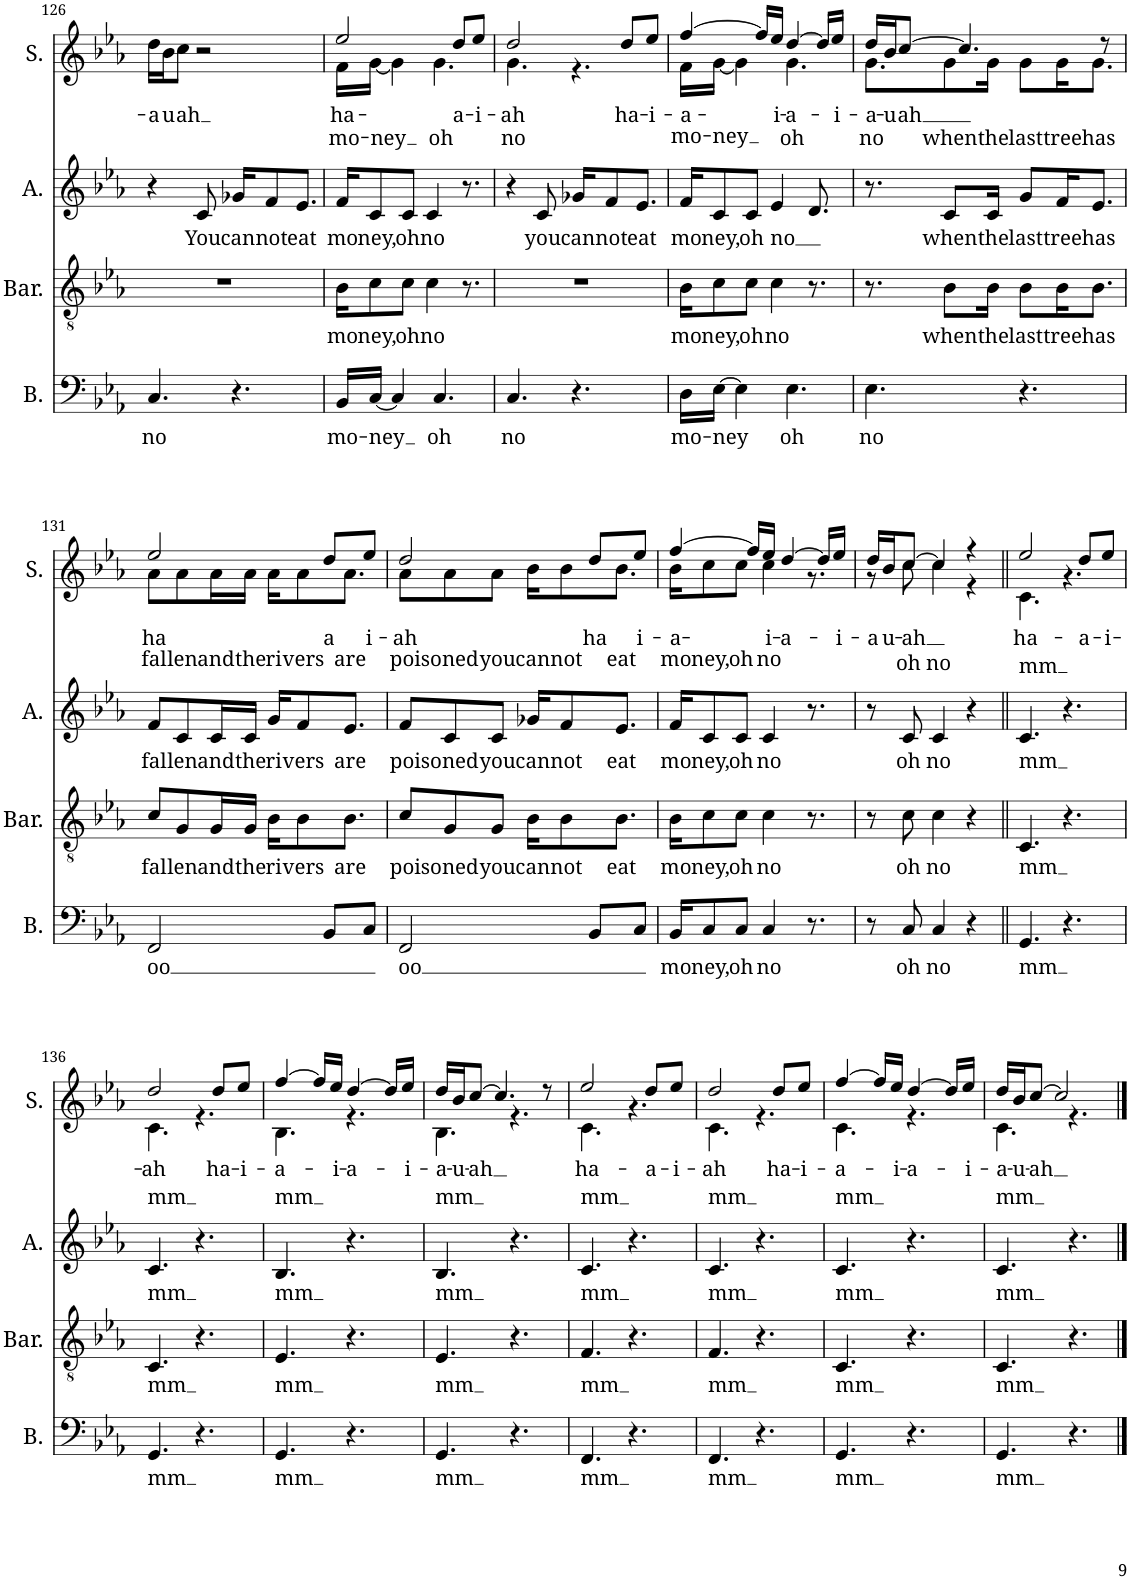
**kern	**text	**kern	**text	**kern	**text	**kern	**text	**text
*part4	*part4	*part3	*part3	*part2	*part2	*part1	*part1	*part1
*staff4	*staff4	*staff3	*staff3	*staff2	*staff2	*staff1	*staff1	*staff1
*I"Bass	*	*I"Baritone	*	*I"Alto	*	*I"Soprano	*	*
*I'B.	*	*I'Bar.	*	*I'A.	*	*I'S.	*	*
!!LO:PB:g=z
*clefF4	*	*clefGv2	*	*clefG2	*	*clefG2	*	*
*k[b-e-a-]	*	*k[b-e-a-]	*	*k[b-e-a-]	*	*k[b-e-a-]	*	*
*M6/8	*	*M6/8	*	*M6/8	*	*M6/8	*	*
=126	=126	=126	=126	=126	=126	=126	=126	=126
!	!LO:LY:b	!	!	!	!	!	!LO:LY:b	!
4.C/	no	2.r	.	4r	.	16dd\LL	-a-	.
!	!	!	!	!	!	!	!LO:LY:b	!
.	.	.	.	.	.	16b-\J	-u-	.
!	!	!	!	!	!	!	!LO:LY:b	!
.	.	.	.	.	.	8cc\J	-ah	.
!	!	!	!	!	!LO:LY:b	!	!	!
.	.	.	.	8c/	You	2r	.	.
!	!	!	!	!	!LO:LY:b	!	!	!
4.r	.	.	.	16g-X/KL	can-	.	.	.
!	!	!	!	!	!LO:LY:b	!	!	!
.	.	.	.	8f/	-not	.	.	.
!	!	!	!	!	!LO:LY:b	!	!	!
.	.	.	.	8.e-/J	eat	.	.	.
=127	=127	=127	=127	=127	=127	=127	=127	=127
!	!LO:LY:b	!	!LO:LY:b	!	!LO:LY:b	!	!LO:LY:b	!
*	*	*	*	*	*	*^	*	*
!	!	!	!	!	!	!	!	!LO:LY:b	!
16BB-/LL	mo-	16B-\KL	mo-	16f/KL	mo-	2ee-/	16f\LL	mo-	.
!	!LO:LY:b	!	!LO:LY:b	!	!LO:LY:b	!	!	!LO:LY:b	!
[16C/JJ	ney	8c\	ney,	8c/	-ney,	.	[16g\JJ	-ney	.
4C/]	.	.	.	.	.	.	4g\]	.	.
!	!	!	!LO:LY:b	!	!LO:LY:b	!	!	!	!
.	.	8c\J	oh	8c/J	oh	.	.	.	.
!	!	!	!LO:LY:b	!	!LO:LY:b	!	!	!	!
.	.	4c\	no	4c/	no	.	.	.	.
!	!LO:LY:b	!	!	!	!	!	!	!LO:LY:b	!
4.C/	oh	.	.	.	.	.	4.g\	oh	.
!	!	!	!	!	!	!	!	!LO:LY:b	!
.	.	.	.	.	.	8dd/L	.	-a-	.
.	.	8.r	.	8.r	.	.	.	.	.
!	!	!	!	!	!	!	!	!LO:LY:b	!
.	.	.	.	.	.	8ee-/J	.	-i-	.
=128	=128	=128	=128	=128	=128	=128	=128	=128	=128
!	!LO:LY:b	!	!	!	!	!	!	!LO:LY:b	!
!	!	!	!	!	!	!	!	!LO:LY:b	!
4.C/	no	2.r	.	4r	.	2dd/	4.g\	no	.
!	!	!	!	!	!LO:LY:b	!	!	!	!
.	.	.	.	8c/	you	.	.	.	.
!	!	!	!	!	!LO:LY:b	!	!	!	!
4.r	.	.	.	16g-X/KL	can-	.	4.r	.	.
!	!	!	!	!	!LO:LY:b	!	!	!	!
.	.	.	.	8f/	-not	.	.	.	.
!	!	!	!	!	!	!	!	!LO:LY:b	!
.	.	.	.	.	.	8dd/L	.	ha-	.
!	!	!	!	!	!LO:LY:b	!	!	!	!
.	.	.	.	8.e-/J	eat	.	.	.	.
!	!	!	!	!	!	!	!	!LO:LY:b	!
.	.	.	.	.	.	8ee-/J	.	-i-	.
=129	=129	=129	=129	=129	=129	=129	=129	=129	=129
!	!LO:LY:b	!	!LO:LY:b	!	!LO:LY:b	!	!	!LO:LY:b	!
!	!	!	!	!	!	!	!	!LO:LY:b	!
16D\LL	mo-	16B-\KL	mo-	16f/KL	mo-	[4ff/	16f\LL	mo-	.
!	!LO:LY:b	!	!LO:LY:b	!	!LO:LY:b	!	!	!LO:LY:b	!
[16E-\JJ	ney	8c\	ney,	8c/	-ney,	.	[16g\JJ	-ney	.
4E-\]	.	.	.	.	.	.	4g\]	.	.
!	!	!	!LO:LY:b	!	!LO:LY:b	!	!	!	!
.	.	8c\J	oh	8c/J	oh	.	.	.	.
.	.	.	.	.	.	16ff/LL]	.	.	.
!	!	!	!LO:LY:b	!	!LO:LY:b	!	!	!LO:LY:b	!
.	.	4c\	no	4e-/	no	16ee-/JJ	.	-i-	.
!	!LO:LY:b	!	!	!	!	!	!	!LO:LY:b	!
!	!	!	!	!	!	!	!	!LO:LY:b	!
4.E-\	oh	.	.	.	.	[4dd/	4.g\	oh	.
.	.	8.r	.	8.d/	.	.	.	.	.
.	.	.	.	.	.	16dd/LL]	.	.	.
!	!	!	!	!	!	!	!	!LO:LY:b	!
.	.	.	.	.	.	16ee-/JJ	.	-i-	.
=130	=130	=130	=130	=130	=130	=130	=130	=130	=130
!	!LO:LY:b	!	!	!	!	!	!	!LO:LY:b	!
!	!	!	!	!	!	!	!	!LO:LY:b	!
4.E-\	no	8.r	.	8.r	.	16dd/LL	8.g\L	no	.
!	!	!	!	!	!	!	!	!LO:LY:b	!
.	.	.	.	.	.	16b-/J	.	-u-	.
!	!	!	!	!	!	!	!	!LO:LY:b	!
.	.	.	.	.	.	[8cc/J	.	-ah	.
!	!	!	!LO:LY:b	!	!LO:LY:b	!	!	!LO:LY:b	!
.	.	8B-\L	when	8c/L	when	.	8g\	when	.
.	.	.	.	.	.	4.cc/]	.	.	.
!	!	!	!LO:LY:b	!	!LO:LY:b	!	!	!LO:LY:b	!
.	.	16B-\Jk	the	16c/Jk	the	.	16g\Jk	the	.
!	!	!	!LO:LY:b	!	!LO:LY:b	!	!	!LO:LY:b	!
4.r	.	8B-\L	last	8g/L	last	.	8g\L	last	.
!	!	!	!LO:LY:b	!	!LO:LY:b	!	!	!LO:LY:b	!
.	.	16B-\K	tree	16f/K	tree	.	16g\K	tree	.
!	!	!	!LO:LY:b	!	!LO:LY:b	!	!	!LO:LY:b	!
.	.	8.B-\J	has	8.e-/J	has	.	8.g\J	has	.
.	.	.	.	.	.	8r	.	.	.
!!LO:LB:g=z	!!
=131	=131	=131	=131	=131	=131	=131	=131	=131	=131
!	!LO:LY:b	!	!LO:LY:b	!	!LO:LY:b	!	!	!LO:LY:b	!
!	!	!	!	!	!	!	!	!LO:LY:b	!
2FF/	oo	8c/L	fal-	8f/L	fal-	2ee-/	8a-\L	fal-	.
!	!	!	!LO:LY:b	!	!LO:LY:b	!	!	!LO:LY:b	!
.	.	8G/	-len	8c/	-len	.	8a-\	-len	.
!	!	!	!LO:LY:b	!	!LO:LY:b	!	!	!LO:LY:b	!
.	.	16G/L	and	16c/L	and	.	16a-\L	and	.
!	!	!	!LO:LY:b	!	!LO:LY:b	!	!	!LO:LY:b	!
.	.	16G/JJ	the	16c/JJ	the	.	16a-\JJ	the	.
!	!	!	!LO:LY:b	!	!LO:LY:b	!	!	!LO:LY:b	!
.	.	16B-\KL	ri-	16g/KL	ri-	.	16a-\KL	ri-	.
!	!	!	!LO:LY:b	!	!LO:LY:b	!	!	!LO:LY:b	!
.	.	8B-\	-vers	8f/	-vers	.	8a-\	-vers	.
!	!	!	!	!	!	!	!	!LO:LY:b	!
8BB-/L	.	.	.	.	.	8dd/L	.	-a-	.
!	!	!	!LO:LY:b	!	!LO:LY:b	!	!	!LO:LY:b	!
.	.	8.B-\J	are	8.e-/J	are	.	8.a-\J	are	.
!	!	!	!	!	!	!	!	!LO:LY:b	!
8C/J	.	.	.	.	.	8ee-/J	.	-i-	.
=132	=132	=132	=132	=132	=132	=132	=132	=132	=132
!	!LO:LY:b	!	!LO:LY:b	!	!LO:LY:b	!	!	!LO:LY:b	!
!	!	!	!	!	!	!	!	!LO:LY:b	!
2FF/	oo	8c/L	poi-	8f/L	poi-	2dd/	8a-\L	poi-	.
!	!	!	!LO:LY:b	!	!LO:LY:b	!	!	!LO:LY:b	!
.	.	8G/	-soned	8c/	-soned	.	8a-\	-soned	.
!	!	!	!LO:LY:b	!	!LO:LY:b	!	!	!LO:LY:b	!
.	.	8G/J	you	8c/J	you	.	8a-\J	you	.
!	!	!	!LO:LY:b	!	!LO:LY:b	!	!	!LO:LY:b	!
.	.	16B-\KL	can-	16g-X/KL	can-	.	16b-\KL	can-	.
!	!	!	!LO:LY:b	!	!LO:LY:b	!	!	!LO:LY:b	!
.	.	8B-\	-not	8f/	-not	.	8b-\	-not	.
!	!	!	!	!	!	!	!	!LO:LY:b	!
8BB-/L	.	.	.	.	.	8dd/L	.	ha-	.
!	!	!	!LO:LY:b	!	!LO:LY:b	!	!	!LO:LY:b	!
.	.	8.B-\J	eat	8.e-/J	eat	.	8.b-\J	eat	.
!	!	!	!	!	!	!	!	!LO:LY:b	!
8C/J	.	.	.	.	.	8ee-/J	.	-i-	.
=133	=133	=133	=133	=133	=133	=133	=133	=133	=133
!	!LO:LY:b	!	!LO:LY:b	!	!LO:LY:b	!	!	!LO:LY:b	!
!	!	!	!	!	!	!	!	!LO:LY:b	!
16BB-/KL	mo-	16B-\KL	mo-	16f/KL	mo-	[4ff/	16b-\KL	mo-	.
!	!LO:LY:b	!	!LO:LY:b	!	!LO:LY:b	!	!	!LO:LY:b	!
8C/	-ney,	8c\	ney,	8c/	-ney,	.	8cc\	-ney,	.
!	!LO:LY:b	!	!LO:LY:b	!	!LO:LY:b	!	!	!LO:LY:b	!
8C/J	oh	8c\J	oh	8c/J	oh	.	8cc\J	oh	.
.	.	.	.	.	.	16ff/LL]	.	.	.
!	!LO:LY:b	!	!LO:LY:b	!	!LO:LY:b	!	!	!LO:LY:b	!
!	!	!	!	!	!	!	!	!LO:LY:b	!
4C/	no	4c\	no	4c/	no	16ee-/JJ	4cc\	no	.
!	!	!	!	!	!	!	!	!LO:LY:b	!
.	.	.	.	.	.	[4dd/	.	-a-	.
8.r	.	8.r	.	8.r	.	.	8.r	.	.
.	.	.	.	.	.	16dd/LL]	.	.	.
!	!	!	!	!	!	!	!	!LO:LY:b	!
.	.	.	.	.	.	16ee-/JJ	.	-i-	.
=134	=134	=134	=134	=134	=134	=134	=134	=134	=134
!	!	!	!	!	!	!	!	!LO:LY:b	!
8r	.	8r	.	8r	.	16dd/LL	8r	-a-	.
!	!	!	!	!	!	!	!	!LO:LY:b	!
.	.	.	.	.	.	16b-/J	.	-u-	.
!	!LO:LY:b	!	!LO:LY:b	!	!LO:LY:b	!	!	!LO:LY:b	!
!	!	!	!	!	!	!	!	!LO:LY:b	!
8C/	oh	8c\	oh	8c/	oh	[8cc/J	8cc\	oh	.
!	!LO:LY:b	!	!LO:LY:b	!	!LO:LY:b	!	!	!LO:LY:b	!
4C/	no	4c\	no	4c/	no	4cc/]	4cc\	no	.
4r	.	4r	.	4r	.	4r	4r	.	.
=135||	=135||	=135||	=135||	=135||	=135||	=135||	=135||	=135||	=135||
!	!LO:LY:b	!	!LO:LY:b	!	!LO:LY:b	!	!	!LO:LY:b	!
!	!	!	!	!	!	!	!	!	!LO:LY:b
4.GG/	mm	4.C/	mm	4.c/	mm	2ee-/	4.c\	.	mm
4.r	.	4.r	.	4.r	.	.	4.r	.	.
!	!	!	!	!	!	!	!	!LO:LY:b	!
.	.	.	.	.	.	8dd/L	.	-a-	.
!	!	!	!	!	!	!	!	!LO:LY:b	!
.	.	.	.	.	.	8ee-/J	.	-i-	.
!!LO:LB:g=z	!!
=136	=136	=136	=136	=136	=136	=136	=136	=136	=136
!	!LO:LY:b	!	!LO:LY:b	!	!LO:LY:b	!	!	!LO:LY:b	!
!	!	!	!	!	!	!	!	!	!LO:LY:b
4.GG/	mm	4.C/	mm	4.c/	mm	2dd/	4.c\	.	mm
4.r	.	4.r	.	4.r	.	.	4.r	.	.
!	!	!	!	!	!	!	!	!LO:LY:b	!
.	.	.	.	.	.	8dd/L	.	ha-	.
!	!	!	!	!	!	!	!	!LO:LY:b	!
.	.	.	.	.	.	8ee-/J	.	-i-	.
=137	=137	=137	=137	=137	=137	=137	=137	=137	=137
!	!LO:LY:b	!	!LO:LY:b	!	!LO:LY:b	!	!	!LO:LY:b	!
!	!	!	!	!	!	!	!	!	!LO:LY:b
4.GG/	mm	4.E-/	mm	4.B-/	mm	[4ff/	4.B-\	.	mm
.	.	.	.	.	.	16ff/LL]	.	.	.
!	!	!	!	!	!	!	!	!LO:LY:b	!
.	.	.	.	.	.	16ee-/JJ	.	-i-	.
!	!	!	!	!	!	!	!	!LO:LY:b	!
4.r	.	4.r	.	4.r	.	[4dd/	4.r	-a-	.
.	.	.	.	.	.	16dd/LL]	.	.	.
!	!	!	!	!	!	!	!	!LO:LY:b	!
.	.	.	.	.	.	16ee-/JJ	.	-i-	.
=138	=138	=138	=138	=138	=138	=138	=138	=138	=138
!	!LO:LY:b	!	!LO:LY:b	!	!LO:LY:b	!	!	!LO:LY:b	!
!	!	!	!	!	!	!	!	!	!LO:LY:b
4.GG/	mm	4.E-/	mm	4.B-/	mm	16dd/LL	4.B-\	.	mm
!	!	!	!	!	!	!	!	!LO:LY:b	!
.	.	.	.	.	.	16b-/J	.	-u-	.
!	!	!	!	!	!	!	!	!LO:LY:b	!
.	.	.	.	.	.	[8cc/J	.	-ah	.
.	.	.	.	.	.	4.cc/]	.	.	.
4.r	.	4.r	.	4.r	.	.	4.r	.	.
.	.	.	.	.	.	8r	.	.	.
=139	=139	=139	=139	=139	=139	=139	=139	=139	=139
!	!LO:LY:b	!	!LO:LY:b	!	!LO:LY:b	!	!	!LO:LY:b	!
!	!	!	!	!	!	!	!	!	!LO:LY:b
4.FF/	mm	4.F/	mm	4.c/	mm	2ee-/	4.c\	.	mm
4.r	.	4.r	.	4.r	.	.	4.r	.	.
!	!	!	!	!	!	!	!	!LO:LY:b	!
.	.	.	.	.	.	8dd/L	.	-a-	.
!	!	!	!	!	!	!	!	!LO:LY:b	!
.	.	.	.	.	.	8ee-/J	.	-i-	.
=140	=140	=140	=140	=140	=140	=140	=140	=140	=140
!	!LO:LY:b	!	!LO:LY:b	!	!LO:LY:b	!	!	!LO:LY:b	!
!	!	!	!	!	!	!	!	!	!LO:LY:b
4.FF/	mm	4.F/	mm	4.c/	mm	2dd/	4.c\	.	mm
4.r	.	4.r	.	4.r	.	.	4.r	.	.
!	!	!	!	!	!	!	!	!LO:LY:b	!
.	.	.	.	.	.	8dd/L	.	ha-	.
!	!	!	!	!	!	!	!	!LO:LY:b	!
.	.	.	.	.	.	8ee-/J	.	-i-	.
=141	=141	=141	=141	=141	=141	=141	=141	=141	=141
!	!LO:LY:b	!	!LO:LY:b	!	!LO:LY:b	!	!	!LO:LY:b	!
!	!	!	!	!	!	!	!	!	!LO:LY:b
4.GG/	mm	4.C/	mm	4.c/	mm	[4ff/	4.c\	.	mm
.	.	.	.	.	.	16ff/LL]	.	.	.
!	!	!	!	!	!	!	!	!LO:LY:b	!
.	.	.	.	.	.	16ee-/JJ	.	-i-	.
!	!	!	!	!	!	!	!	!LO:LY:b	!
4.r	.	4.r	.	4.r	.	[4dd/	4.r	-a-	.
.	.	.	.	.	.	16dd/LL]	.	.	.
!	!	!	!	!	!	!	!	!LO:LY:b	!
.	.	.	.	.	.	16ee-/JJ	.	-i-	.
=142	=142	=142	=142	=142	=142	=142	=142	=142	=142
!	!LO:LY:b	!	!LO:LY:b	!	!LO:LY:b	!	!	!LO:LY:b	!
!	!	!	!	!	!	!	!	!	!LO:LY:b
4.GG/	mm	4.C/	mm	4.c/	mm	16dd/LL	4.c\	.	mm
!	!	!	!	!	!	!	!	!LO:LY:b	!
.	.	.	.	.	.	16b-/J	.	-u-	.
!	!	!	!	!	!	!	!	!LO:LY:b	!
.	.	.	.	.	.	[8cc/J	.	-ah	.
.	.	.	.	.	.	2cc/]	.	.	.
4.r	.	4.r	.	4.r	.	.	4.r	.	.
*	*	*	*	*	*	*v	*v	*	*
==	==	==	==	==	==	==	==	==
*-	*-	*-	*-	*-	*-	*-	*-	*-
